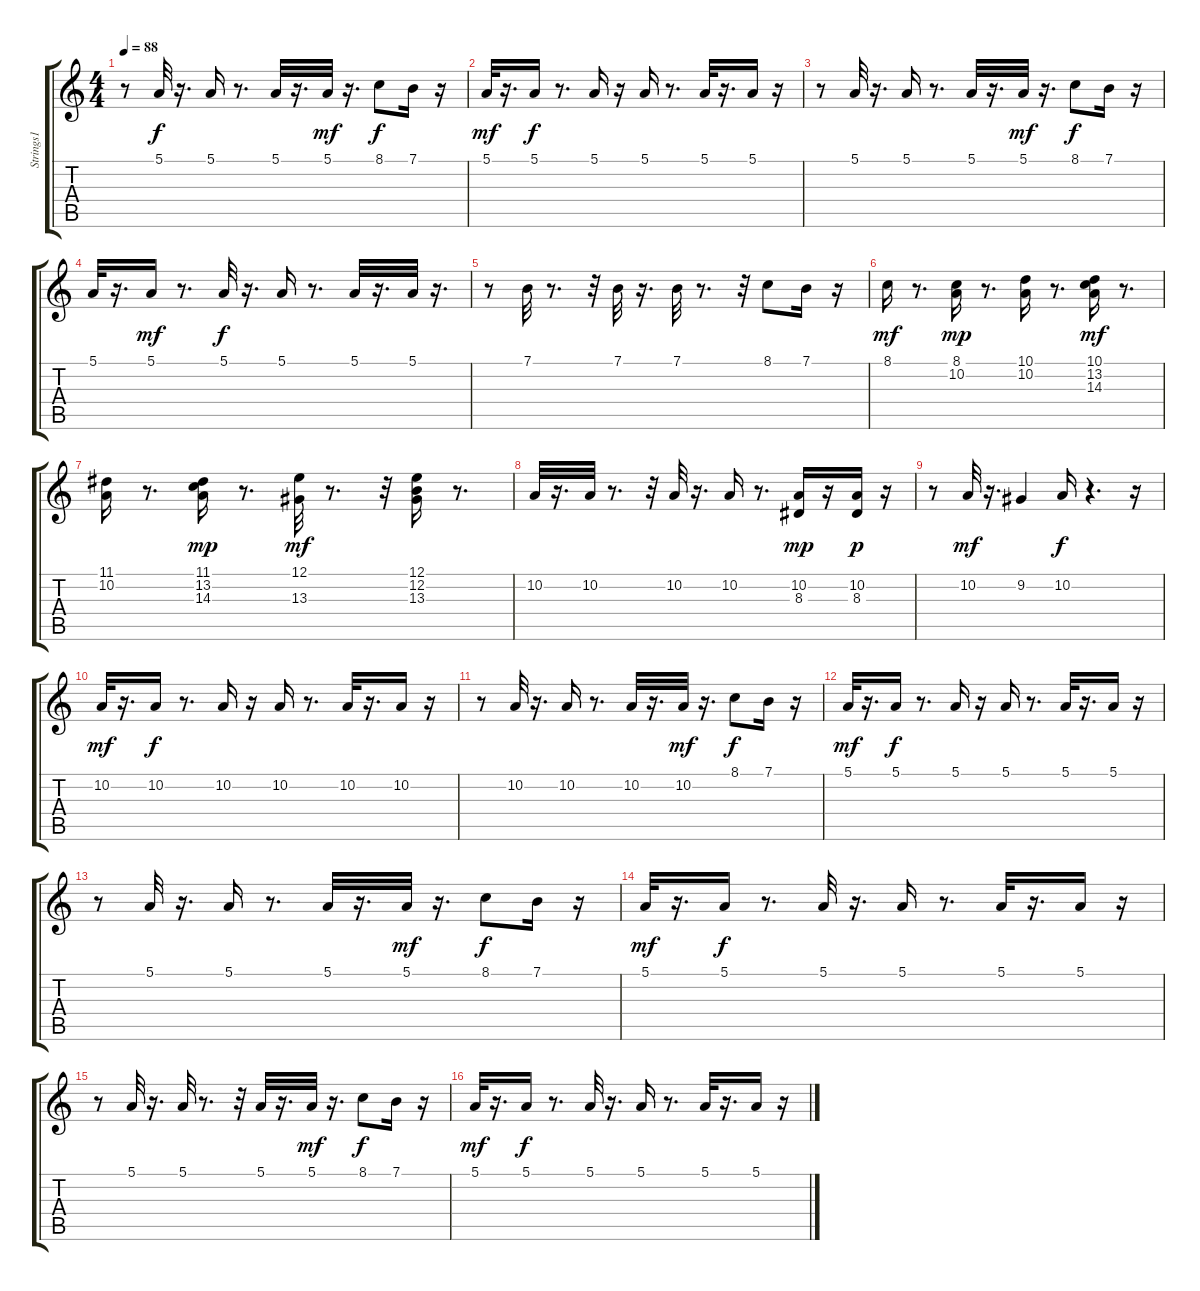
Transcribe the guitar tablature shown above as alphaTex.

\track ("Strings1" "Strings1") {instrument tremolostrings}
\staff {score tabs}
\tuning (E4 B3 G3 D3 A2 E2) {hide}
\ts (4 4)
\tempo 88
\clef g2
\ks c
r.8{dy f} 5.1.32 r.16{d} 5.1.16 r.8{d} 5.1.32 r.16{d} 5.1.32{dy mf} r.16{d} 8.1.8{dy f} 7.1.16 r.16 |
5.1.32{dy mf} r.16{d} 5.1.16{dy f} r.8{d} 5.1.16 r.16 5.1.16 r.8{d} 5.1.32 r.16{d} 5.1.16 r.16 |
r.8 5.1.32 r.16{d} 5.1.16 r.8{d} 5.1.32 r.16{d} 5.1.32{dy mf} r.16{d} 8.1.8{dy f} 7.1.16 r.16 |
5.1.32 r.16{d} 5.1.16{dy mf} r.8{d} 5.1.32{dy f} r.16{d} 5.1.16 r.8{d} 5.1.32 r.16{d} 5.1.32 r.16{d} |
r.8 7.1.32 r.8{d} r.32 7.1.32 r.16{d} 7.1.32 r.8{d} r.32 8.1.8 7.1.16 r.16 |
8.1.16{dy mf} r.8{d} (8.1 10.2).16{dy mp} r.8{d} (10.1 10.2).16 r.8{d} (10.1 13.2 14.3).16{dy mf} r.8{d} |
(11.1 10.2).16 r.8{d} (11.1 13.2 14.3).16{dy mp} r.8{d} (12.1 13.3).32{dy mf} r.8{d} r.32 (12.1 12.2 13.3).16 r.8{d} |
10.2.32 r.16{d} 10.2.32 r.8{d} r.32 10.2.32 r.16{d} 10.2.16 r.8{d} (10.2 8.3).16{dy mp} r.16 (10.2 8.3).16{dy p} r.16 |
r.8 10.2.32{dy mf} r.16{d} 9.2.4 10.2.16{dy f} r.4{d} r.16 |
10.2.32{dy mf} r.16{d} 10.2.16{dy f} r.8{d} 10.2.16 r.16 10.2.16 r.8{d} 10.2.32 r.16{d} 10.2.16 r.16 |
r.8 10.2.32 r.16{d} 10.2.16 r.8{d} 10.2.32 r.16{d} 10.2.32{dy mf} r.16{d} 8.1.8{dy f} 7.1.16 r.16 |
5.1.32{dy mf} r.16{d} 5.1.16{dy f} r.8{d} 5.1.16 r.16 5.1.16 r.8{d} 5.1.32 r.16{d} 5.1.16 r.16 |
r.8 5.1.32 r.16{d} 5.1.16 r.8{d} 5.1.32 r.16{d} 5.1.32{dy mf} r.16{d} 8.1.8{dy f} 7.1.16 r.16 |
5.1.32{dy mf} r.16{d} 5.1.16{dy f} r.8{d} 5.1.32 r.16{d} 5.1.16 r.8{d} 5.1.32 r.16{d} 5.1.16 r.16 |
r.8 5.1.32 r.16{d} 5.1.32 r.8{d} r.32 5.1.32 r.16{d} 5.1.32{dy mf} r.16{d} 8.1.8{dy f} 7.1.16 r.16 |
5.1.32{dy mf} r.16{d} 5.1.16{dy f} r.8{d} 5.1.32 r.16{d} 5.1.16 r.8{d} 5.1.32 r.16{d} 5.1.16 r.16
